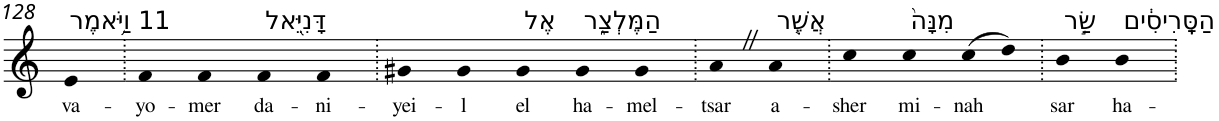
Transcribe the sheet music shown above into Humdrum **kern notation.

**kern	**text
*part1	*part1
*staff1	*staff1
*I"Piano	*
*I'Pno	*
!!LO:PB:g=z
*clefG2	*
*k[]	*
=128	=128
!LO:TX:a:t=11 וַיֹּ֥אמֶר	!
!	!LO:LY:b
4e	va-
=129.	=129.
!	!LO:LY:b
4f	-yo-
!	!LO:LY:b
4f	-mer
!LO:TX:a:t=דָּנִיֵּ֖אל	!
!	!LO:LY:b
4f	da-
!	!LO:LY:b
4f	-ni-
=130.	=130.
!	!LO:LY:b
4g#X	-yei-
!	!LO:LY:b
4g#	-l
!LO:TX:a:t=אֶל	!
!	!LO:LY:b
4g#	el
!LO:TX:a:t=הַמֶּלְצַ֑ר	!
!	!LO:LY:b
4g#	ha-
!	!LO:LY:b
4g#	-mel-
=131.	=131.
!	!LO:LY:b
4aZ	-tsar
!LO:TX:a:t=אֲשֶׁ֤ר	!
!	!LO:LY:b
4a	a-
=132.	=132.
!	!LO:LY:b
4cc	-sher
!LO:TX:a:t=מִנָּה֙	!
!	!LO:LY:b
4cc	mi-
!	!LO:LY:b
(>8cc	-nah
8dd)	.
=133.	=133.
!LO:TX:a:t=שַׂ֣ר	!
!	!LO:LY:b
4b	sar
!LO:TX:a:t=הַסָּֽרִיסִ֔ים	!
!	!LO:LY:b
4b	ha-
=.	=.
*-	*-
